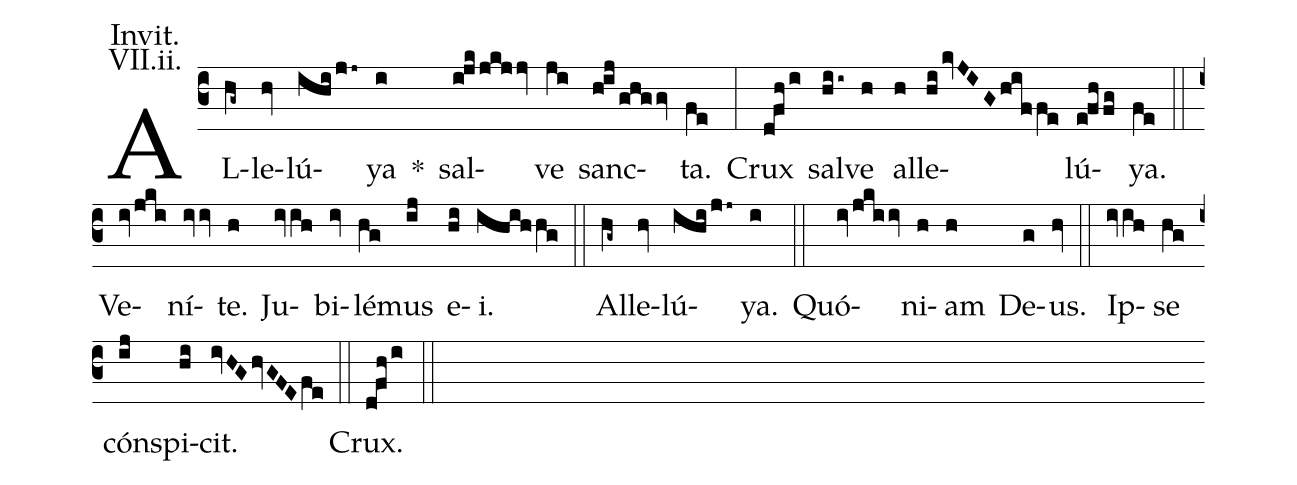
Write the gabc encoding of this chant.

annotation: Invit.;
annotation: VII.ii.;
%%
(c3)
AL(hg~)le(hv)lú(ihijj~)ya(i) *() sal(ijkjkjjv)ve(ji) sanc(hijghggv)ta.(fe) (:)
Crux(dfhi) sal(hii~)ve(h) al(h)le(hikvJIGhiffe)lú(efhfg)ya.(fe) (::)

Ve(ivjki)ní(iviv)te.(h) Ju(ivih)bi(iv)lé(hg)mus(ij) e(hi)i.(ihihhg) (::)

Al(hg~)le(hv)lú(ihijj~)ya.(i) (::)

Quó(ivjkiiv)ni(h)am(h) De(g)us.(hv) (::)

Ip(ivih)se(hg) cón(ij)spi(hi)cit.(ivHGhvGFEfe) (::)

Crux.(dfhi) (::)
